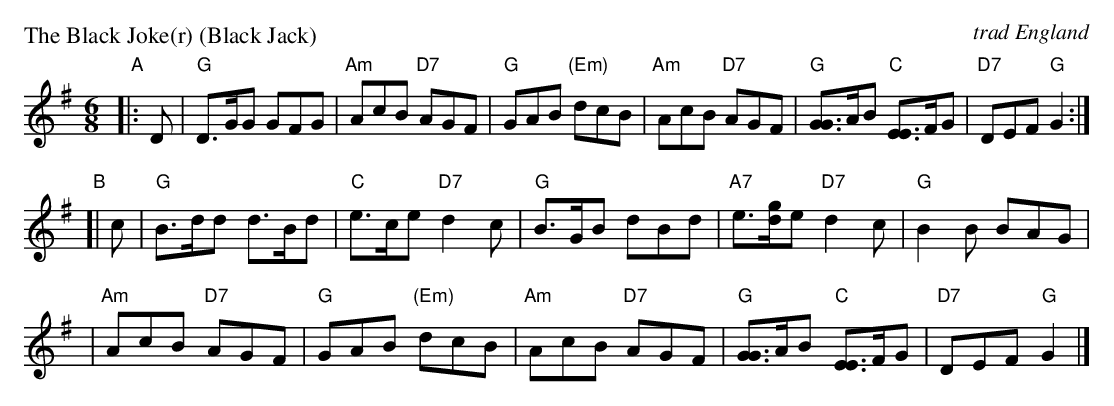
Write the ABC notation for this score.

X:1
P: The Black Joke(r) (Black Jack)
O: trad England
M: 6/8
L: 1/8
K: G
"A"\
|: D | "G"D>GG GFG | "Am"AcB "D7"AGF | "G"GAB "(Em)"dcB | "Am"AcB "D7"AGF | "G"[GG]>AB "C"[EE]>FG | "D7"DEF "G"G2 :|
"B"\
[| c | "G"B>dd d>Bd | "C"e>ce "D7"d2c | "G"B>GB dBd | "A7"e>[gd]e "D7"d2c | "G"B2B BAG |
| "Am"AcB "D7"AGF | "G"GAB "(Em)"dcB | "Am"AcB "D7"AGF | "G"[GG]>AB "C"[EE]>FG | "D7"DEF "G"G2 |]
